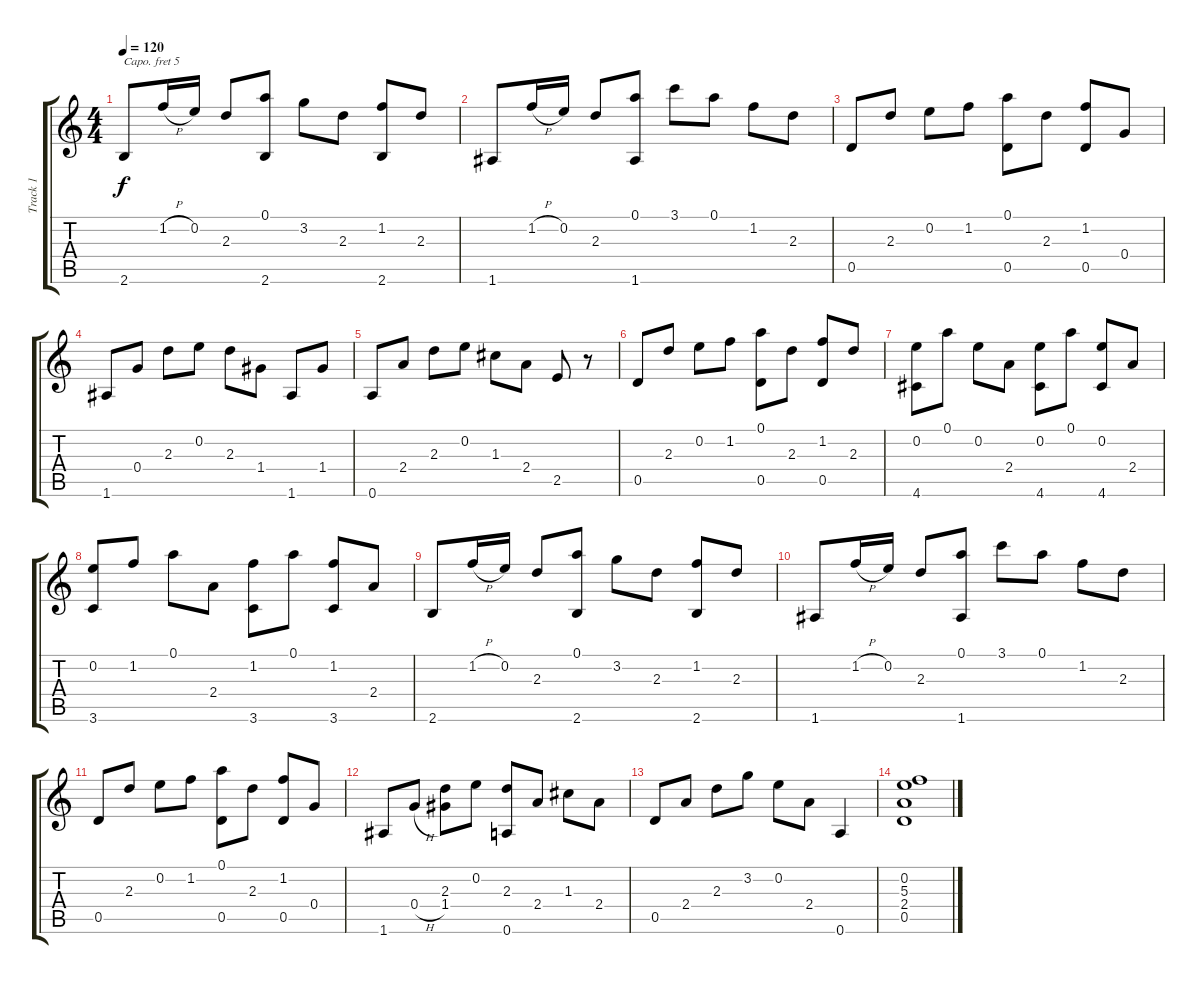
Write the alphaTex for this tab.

\track ("Track 1" "Track 1") {instrument acousticguitarsteel}
\staff {score tabs}
\capo 5
\tuning (E4 B3 G3 D3 A2 E2) {hide}
\ts (4 4)
\tempo 120
\clef g2
\ks c
2.6.8{dy f} 1.2{h}.16 0.2.16 2.3.8 (0.1 2.6).8 3.2.8 2.3.8 (1.2 2.6).8 2.3.8 |
1.6.8 1.2{h}.16 0.2.16 2.3.8 (0.1 1.6).8 3.1.8 0.1.8 1.2.8 2.3.8 |
0.5.8 2.3.8 0.2.8 1.2.8 (0.1 0.5).8 2.3.8 (1.2 0.5).8 0.4.8 |
1.6.8 0.4.8 2.3.8 0.2.8 2.3.8 1.4.8 1.6.8 1.4.8 |
0.6.8 2.4.8 2.3.8 0.2.8 1.3.8 2.4.8 2.5.8 r.8 |
0.5.8 2.3.8 0.2.8 1.2.8 (0.1 0.5).8 2.3.8 (1.2 0.5).8 2.3.8 |
(0.2 4.6).8 0.1.8 0.2.8 2.4.8 (0.2 4.6).8 0.1.8 (0.2 4.6).8 2.4.8 |
(0.2 3.6).8 1.2.8 0.1.8 2.4.8 (1.2 3.6).8 0.1.8 (1.2 3.6).8 2.4.8 |
2.6.8 1.2{h}.16 0.2.16 2.3.8 (0.1 2.6).8 3.2.8 2.3.8 (1.2 2.6).8 2.3.8 |
1.6.8 1.2{h}.16 0.2.16 2.3.8 (0.1 1.6).8 3.1.8 0.1.8 1.2.8 2.3.8 |
0.5.8 2.3.8 0.2.8 1.2.8 (0.1 0.5).8 2.3.8 (1.2 0.5).8 0.4.8 |
1.6.8 0.4{h}.8 (2.3 1.4).8 0.2.8 (2.3 0.6).8 2.4.8 1.3.8 2.4.8 |
0.5.8 2.4.8 2.3.8 3.2.8 0.2.8 2.4.8 0.6.4 |
(0.2 5.3 2.4 0.5).1
